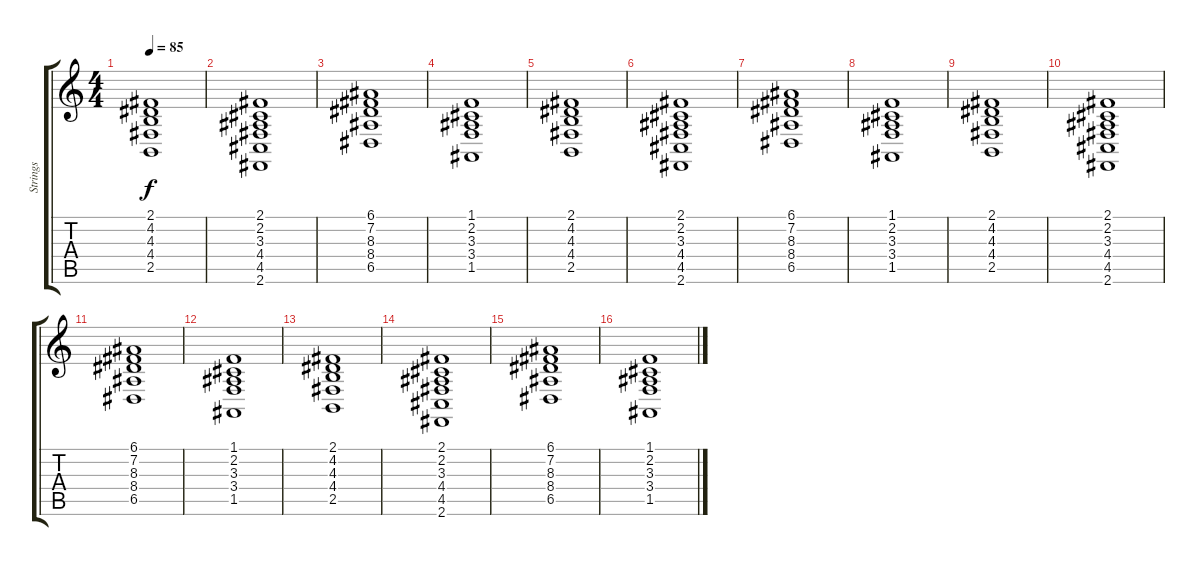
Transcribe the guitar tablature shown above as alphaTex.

\track ("Strings" "Strings") {instrument stringensemble1}
\staff {score tabs}
\tuning (E4 B3 G3 D3 A2 E2) {hide}
\ts (4 4)
\tempo 85
\clef g2
\ks c
(2.1 4.2 4.3 4.4 2.5).1{dy f} |
(2.1 2.2 3.3 4.4 4.5 2.6).1 |
(6.1 7.2 8.3 8.4 6.5).1 |
(1.1 2.2 3.3 3.4 1.5).1 |
(2.1 4.2 4.3 4.4 2.5).1 |
(2.1 2.2 3.3 4.4 4.5 2.6).1 |
(6.1 7.2 8.3 8.4 6.5).1 |
(1.1 2.2 3.3 3.4 1.5).1 |
(2.1 4.2 4.3 4.4 2.5).1 |
(2.1 2.2 3.3 4.4 4.5 2.6).1 |
(6.1 7.2 8.3 8.4 6.5).1 |
(1.1 2.2 3.3 3.4 1.5).1 |
(2.1 4.2 4.3 4.4 2.5).1 |
(2.1 2.2 3.3 4.4 4.5 2.6).1 |
(6.1 7.2 8.3 8.4 6.5).1 |
(1.1 2.2 3.3 3.4 1.5).1
